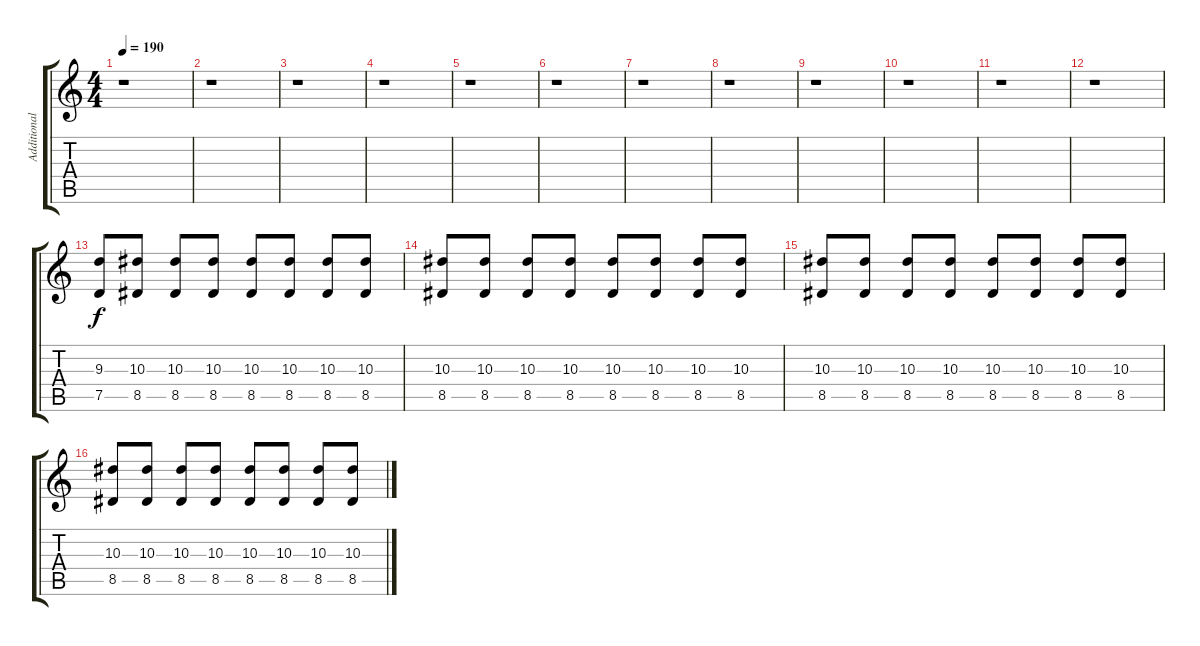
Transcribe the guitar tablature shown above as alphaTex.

\track ("Additional Guitar" "Additional") {instrument distortionguitar}
\staff {score tabs}
\tuning (D4 A3 F3 C3 G2 C2) {hide}
\ts (4 4)
\tempo 190
\clef g2
\ks c
r.1{dy f} |
r.1 |
r.1 |
r.1 |
r.1 |
r.1 |
r.1 |
r.1 |
r.1 |
r.1 |
r.1 |
r.1 |
(9.3 7.5).8 (10.3 8.5).8 (10.3 8.5).8 (10.3 8.5).8 (10.3 8.5).8 (10.3 8.5).8 (10.3 8.5).8 (10.3 8.5).8 |
(10.3 8.5).8 (10.3 8.5).8 (10.3 8.5).8 (10.3 8.5).8 (10.3 8.5).8 (10.3 8.5).8 (10.3 8.5).8 (10.3 8.5).8 |
(10.3 8.5).8 (10.3 8.5).8 (10.3 8.5).8 (10.3 8.5).8 (10.3 8.5).8 (10.3 8.5).8 (10.3 8.5).8 (10.3 8.5).8 |
(10.3 8.5).8 (10.3 8.5).8 (10.3 8.5).8 (10.3 8.5).8 (10.3 8.5).8 (10.3 8.5).8 (10.3 8.5).8 (10.3 8.5).8
